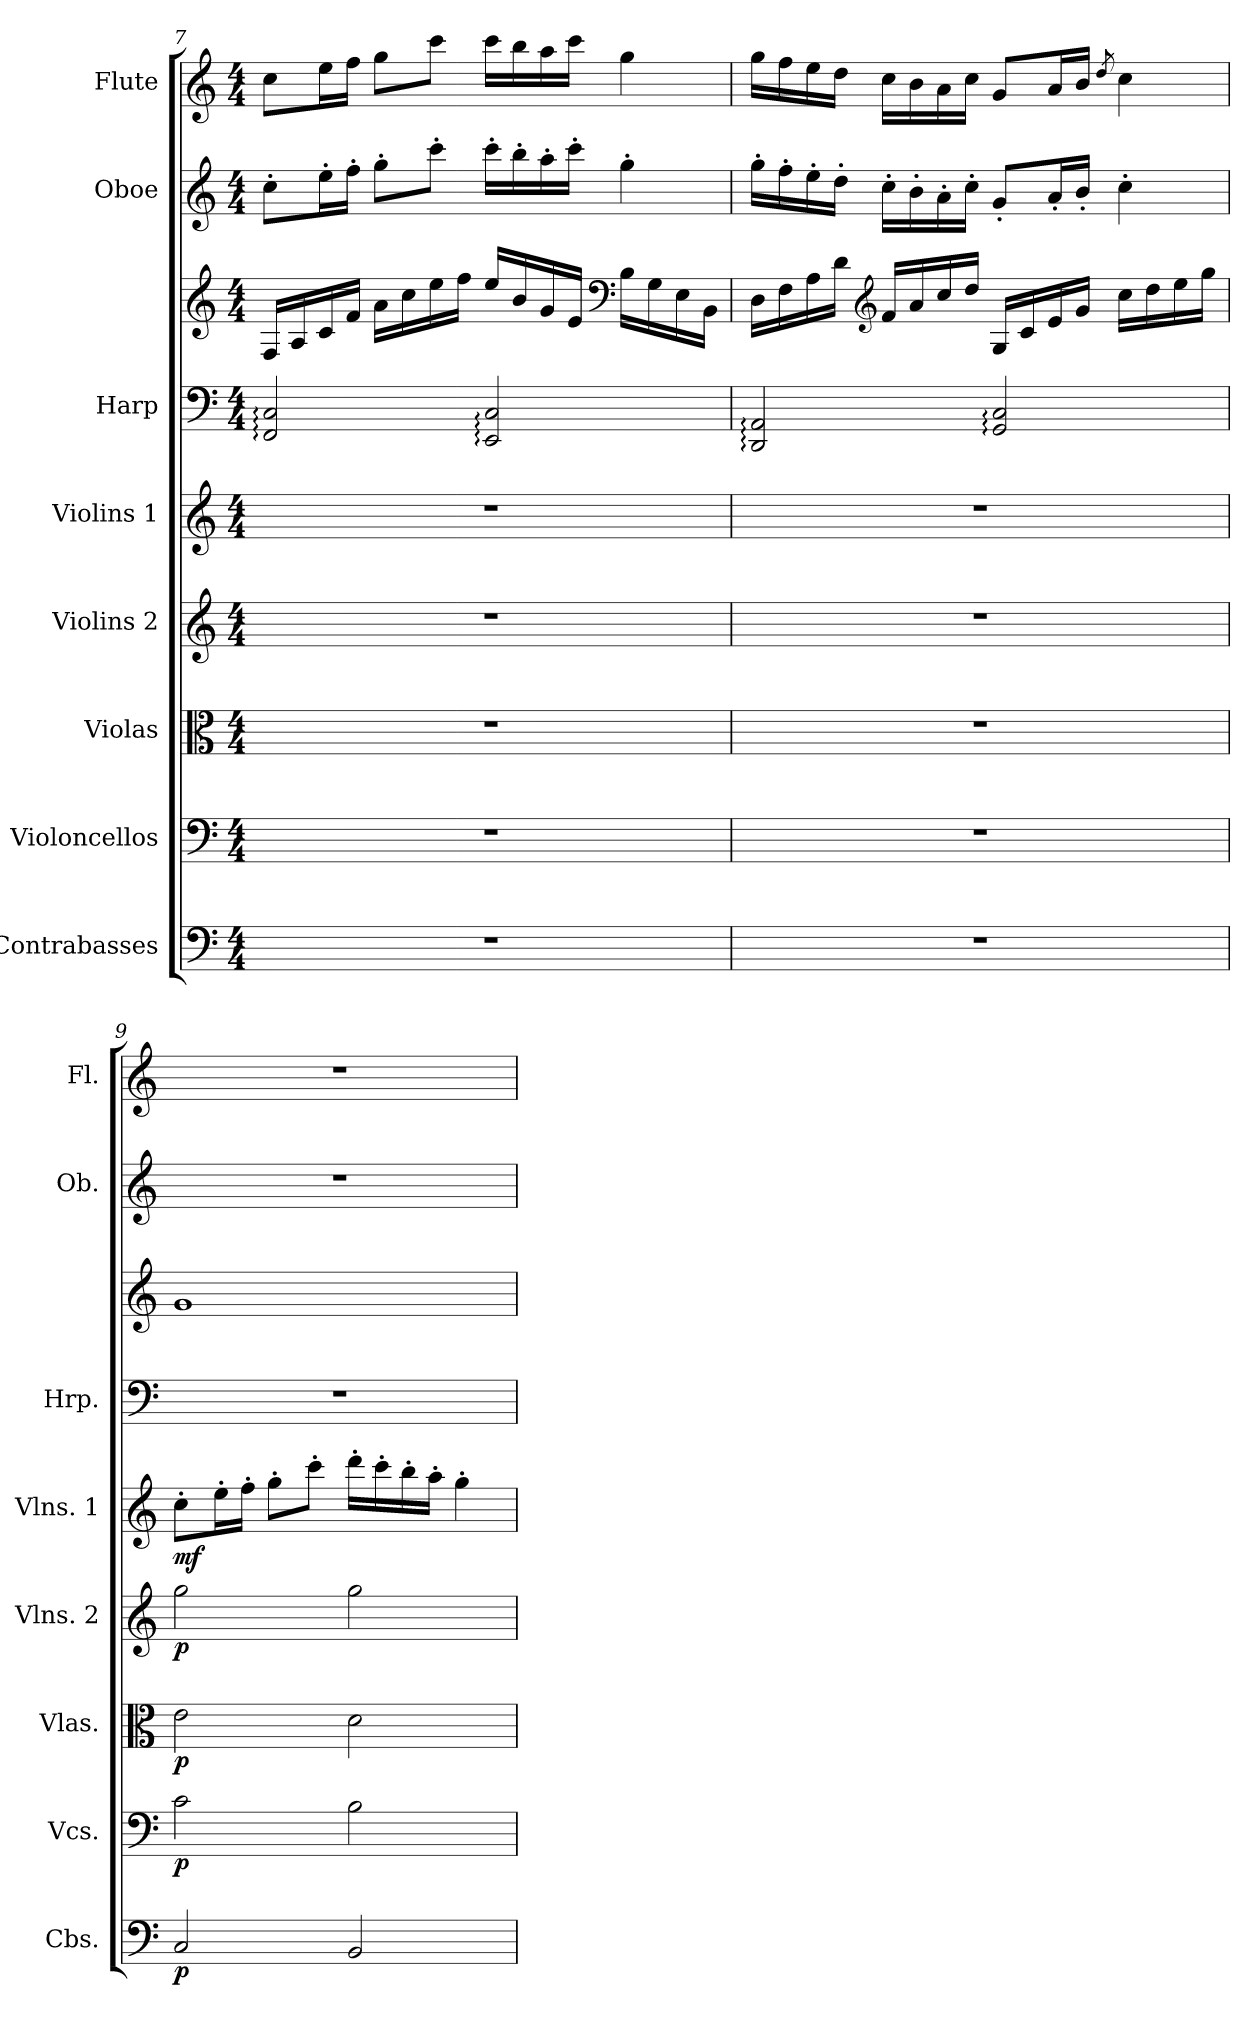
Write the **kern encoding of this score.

**kern	**dynam	**kern	**dynam	**kern	**dynam	**kern	**dynam	**kern	**dynam	**kern	**kern	**kern	**kern
*part8	*part8	*part7	*part7	*part6	*part6	*part5	*part5	*part4	*part4	*part3	*part3	*part2	*part1
*staff9	*staff9	*staff8	*staff8	*staff7	*staff7	*staff6	*staff6	*staff5	*staff5	*staff4	*staff3	*staff2	*staff1
*I"Contrabasses	*	*I"Violoncellos	*	*I"Violas	*	*I"Violins 2	*	*I"Violins 1	*	*I"Harp	*	*I"Oboe	*I"Flute
*I'Cbs.	*	*I'Vcs.	*	*I'Vlas.	*	*I'Vlns. 2	*	*I'Vlns. 1	*	*I'Hrp.	*	*I'Ob.	*I'Fl.
*clefF4	*	*clefF4	*	*clefC3	*	*clefG2	*	*clefG2	*	*clefF4	*clefG2	*clefG2	*clefG2
*ITrd7c12	*	*	*	*	*	*	*	*	*	*	*	*	*
*k[]	*	*k[]	*	*k[]	*	*k[]	*	*k[]	*	*k[]	*k[]	*k[]	*k[]
*M4/4	*	*M4/4	*	*M4/4	*	*M4/4	*	*M4/4	*	*M4/4	*M4/4	*M4/4	*M4/4
=7	=7	=7	=7	=7	=7	=7	=7	=7	=7	=7	=7	=7	=7
1r	.	1r	.	1r	.	1r	.	1r	.	2FF/: 2C/:	16F/LL	8cc'\L	8cc\L
.	.	.	.	.	.	.	.	.	.	.	16A/	.	.
.	.	.	.	.	.	.	.	.	.	.	16c/	16ee'\L	16ee\L
.	.	.	.	.	.	.	.	.	.	.	16f/JJ	16ff'\JJ	16ff\JJ
.	.	.	.	.	.	.	.	.	.	.	16a\LL	8gg'\L	8gg\L
.	.	.	.	.	.	.	.	.	.	.	16cc\	.	.
.	.	.	.	.	.	.	.	.	.	.	16ee\	8ccc'\J	8ccc\J
.	.	.	.	.	.	.	.	.	.	.	16ff\JJ	.	.
.	.	.	.	.	.	.	.	.	.	2EE/: 2C/:	16ee/LL	16ccc'\LL	16ccc\LL
.	.	.	.	.	.	.	.	.	.	.	16b/	16bb'\	16bb\
.	.	.	.	.	.	.	.	.	.	.	16g/	16aa'\	16aa\
.	.	.	.	.	.	.	.	.	.	.	16e/JJ	16ccc'\JJ	16ccc\JJ
*	*	*	*	*	*	*	*	*	*	*	*clefF4	*	*
.	.	.	.	.	.	.	.	.	.	.	16B\LL	4gg'\	4gg\
.	.	.	.	.	.	.	.	.	.	.	16G\	.	.
.	.	.	.	.	.	.	.	.	.	.	16E\	.	.
.	.	.	.	.	.	.	.	.	.	.	16BB\JJ	.	.
!!LO:PB:g=z
=8	=8	=8	=8	=8	=8	=8	=8	=8	=8	=8	=8	=8	=8
1r	.	1r	.	1r	.	1r	.	1r	.	2DD/: 2AA/:	16D\LL	16gg'\LL	16gg\LL
.	.	.	.	.	.	.	.	.	.	.	16F\	16ff'\	16ff\
.	.	.	.	.	.	.	.	.	.	.	16A\	16ee'\	16ee\
.	.	.	.	.	.	.	.	.	.	.	16d\JJ	16dd'\JJ	16dd\JJ
*	*	*	*	*	*	*	*	*	*	*	*clefG2	*	*
.	.	.	.	.	.	.	.	.	.	.	16f/LL	16cc'\LL	16cc\LL
.	.	.	.	.	.	.	.	.	.	.	16a/	16b'\	16b\
.	.	.	.	.	.	.	.	.	.	.	16cc/	16a'\	16a\
.	.	.	.	.	.	.	.	.	.	.	16dd/JJ	16cc'\JJ	16cc\JJ
.	.	.	.	.	.	.	.	.	.	2GG/: 2C/:	16G/LL	8g'/L	8g/L
.	.	.	.	.	.	.	.	.	.	.	16c/	.	.
.	.	.	.	.	.	.	.	.	.	.	16e/	16a'/L	16a/L
.	.	.	.	.	.	.	.	.	.	.	16g/JJ	16b'/JJ	16b/JJ
.	.	.	.	.	.	.	.	.	.	.	.	.	8qdd/
.	.	.	.	.	.	.	.	.	.	.	16cc\LL	4cc'\	4cc\
.	.	.	.	.	.	.	.	.	.	.	16dd\	.	.
.	.	.	.	.	.	.	.	.	.	.	16ee\	.	.
.	.	.	.	.	.	.	.	.	.	.	16gg\JJ	.	.
=9	=9	=9	=9	=9	=9	=9	=9	=9	=9	=9	=9	=9	=9
!	!LO:DY:b	!	!LO:DY:b	!	!LO:DY:b	!	!LO:DY:b	!	!LO:DY:b	!	!	!	!
2CC/	p	2c\	p	2e\	p	2gg\	p	8cc'\L	mf	1r	1g	1r	1r
.	.	.	.	.	.	.	.	16ee'\L	.	.	.	.	.
.	.	.	.	.	.	.	.	16ff'\JJ	.	.	.	.	.
.	.	.	.	.	.	.	.	8gg'\L	.	.	.	.	.
.	.	.	.	.	.	.	.	8ccc'\J	.	.	.	.	.
2BBB/	.	2B\	.	2d\	.	2gg\	.	16ddd'\LL	.	.	.	.	.
.	.	.	.	.	.	.	.	16ccc'\	.	.	.	.	.
.	.	.	.	.	.	.	.	16bb'\	.	.	.	.	.
.	.	.	.	.	.	.	.	16aa'\JJ	.	.	.	.	.
.	.	.	.	.	.	.	.	4gg'\	.	.	.	.	.
=	=	=	=	=	=	=	=	=	=	=	=	=	=
*-	*-	*-	*-	*-	*-	*-	*-	*-	*-	*-	*-	*-	*-
